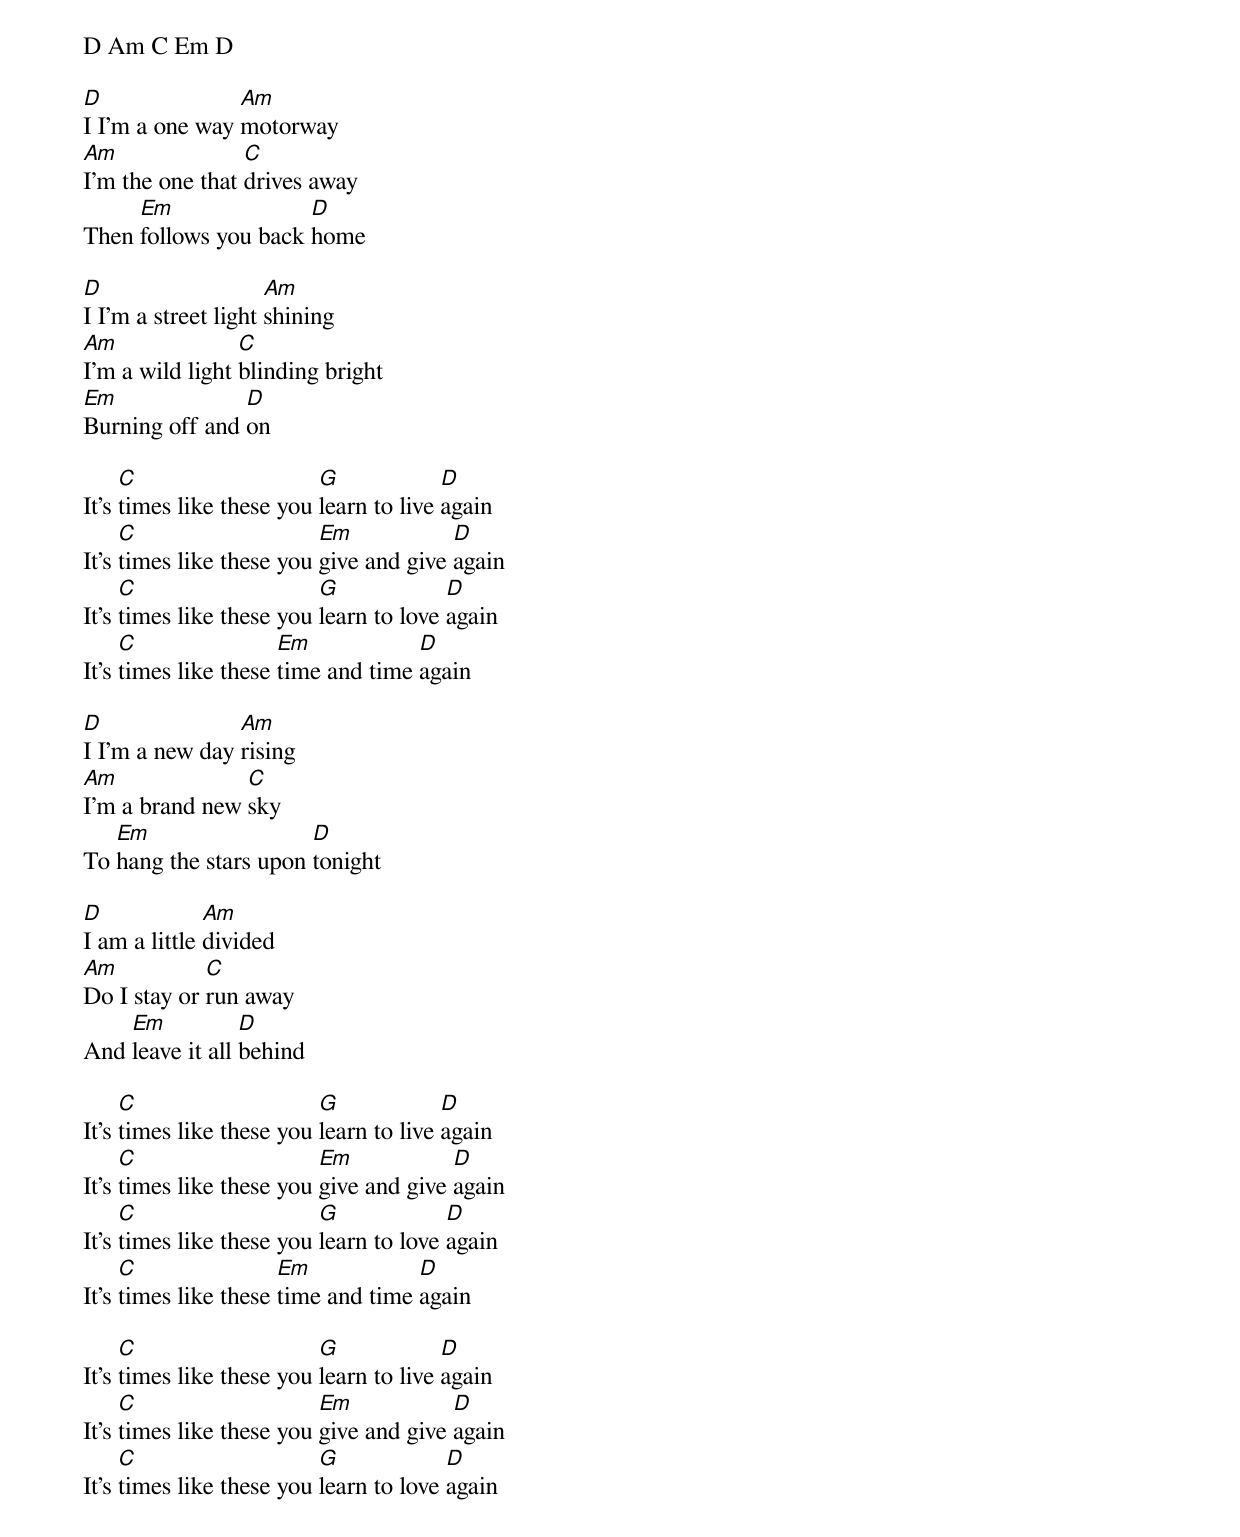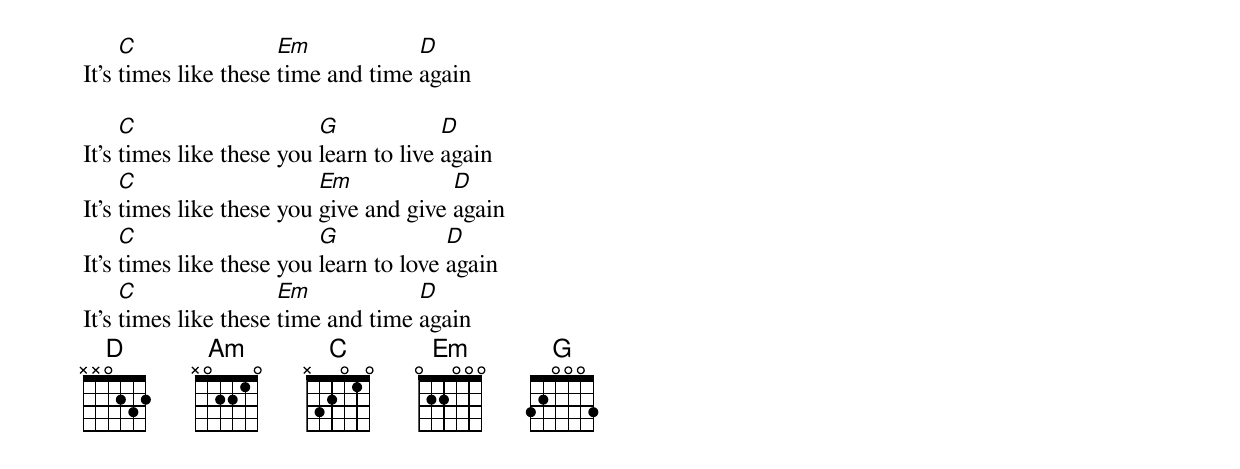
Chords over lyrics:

D Am C Em D

D               Am
I I'm a one way motorway
Am               C
I'm the one that drives away
     Em               D
Then follows you back home

D                    Am
I I'm a street light shining
Am               C
I'm a wild light blinding bright
Em              D
Burning off and on

     C                    G             D
It's times like these you learn to live again
     C                    Em            D
It's times like these you give and give again
     C                    G             D
It's times like these you learn to love again
     C                Em            D
It's times like these time and time again

D               Am
I I'm a new day rising
Am              C
I'm a brand new sky
   Em                  D
To hang the stars upon tonight

D             Am
I am a little divided
Am           C
Do I stay or run away
    Em           D
And leave it all behind

     C                    G             D
It's times like these you learn to live again
     C                    Em            D
It's times like these you give and give again
     C                    G             D
It's times like these you learn to love again
     C                Em            D
It's times like these time and time again

     C                    G             D
It's times like these you learn to live again
     C                    Em            D
It's times like these you give and give again
     C                    G             D
It's times like these you learn to love again
     C                Em            D
It's times like these time and time again

     C                    G             D
It's times like these you learn to live again
     C                    Em            D
It's times like these you give and give again
     C                    G             D
It's times like these you learn to love again
     C                Em            D
It's times like these time and time again
